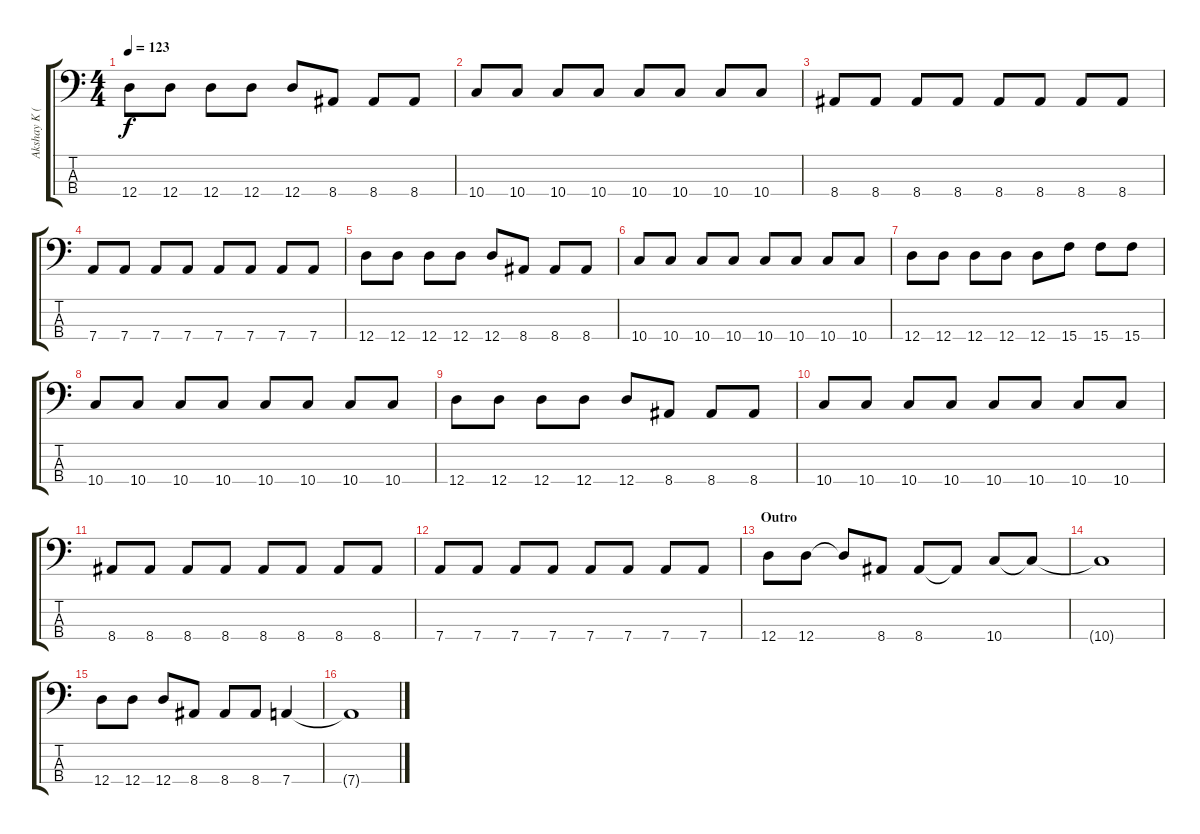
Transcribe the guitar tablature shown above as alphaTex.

\track ("Akshay K (B)" "Akshay K (") {instrument electricbassfinger}
\staff {score tabs}
\tuning (G2 D2 A1 D1) {hide}
\ts (4 4)
\tempo 123
\clef f4
\ks c
12.4.8{dy f} 12.4.8 12.4.8 12.4.8 12.4.8 8.4.8 8.4.8 8.4.8 |
10.4.8 10.4.8 10.4.8 10.4.8 10.4.8 10.4.8 10.4.8 10.4.8 |
8.4.8 8.4.8 8.4.8 8.4.8 8.4.8 8.4.8 8.4.8 8.4.8 |
7.4.8 7.4.8 7.4.8 7.4.8 7.4.8 7.4.8 7.4.8 7.4.8 |
12.4.8 12.4.8 12.4.8 12.4.8 12.4.8 8.4.8 8.4.8 8.4.8 |
10.4.8 10.4.8 10.4.8 10.4.8 10.4.8 10.4.8 10.4.8 10.4.8 |
12.4.8 12.4.8 12.4.8 12.4.8 12.4.8 15.4.8 15.4.8 15.4.8 |
10.4.8 10.4.8 10.4.8 10.4.8 10.4.8 10.4.8 10.4.8 10.4.8 |
12.4.8 12.4.8 12.4.8 12.4.8 12.4.8 8.4.8 8.4.8 8.4.8 |
10.4.8 10.4.8 10.4.8 10.4.8 10.4.8 10.4.8 10.4.8 10.4.8 |
8.4.8 8.4.8 8.4.8 8.4.8 8.4.8 8.4.8 8.4.8 8.4.8 |
7.4.8 7.4.8 7.4.8 7.4.8 7.4.8 7.4.8 7.4.8 7.4.8 |
\section ("" "Outro")
12.4.8 12.4.8 12.4{t}.8 8.4.8 8.4.8 8.4{t}.8 10.4.8 10.4{t}.8 |
10.4{t}.1 |
12.4.8 12.4.8 12.4.8 8.4.8 8.4.8 8.4.8 7.4.4 |
7.4{t}.1
